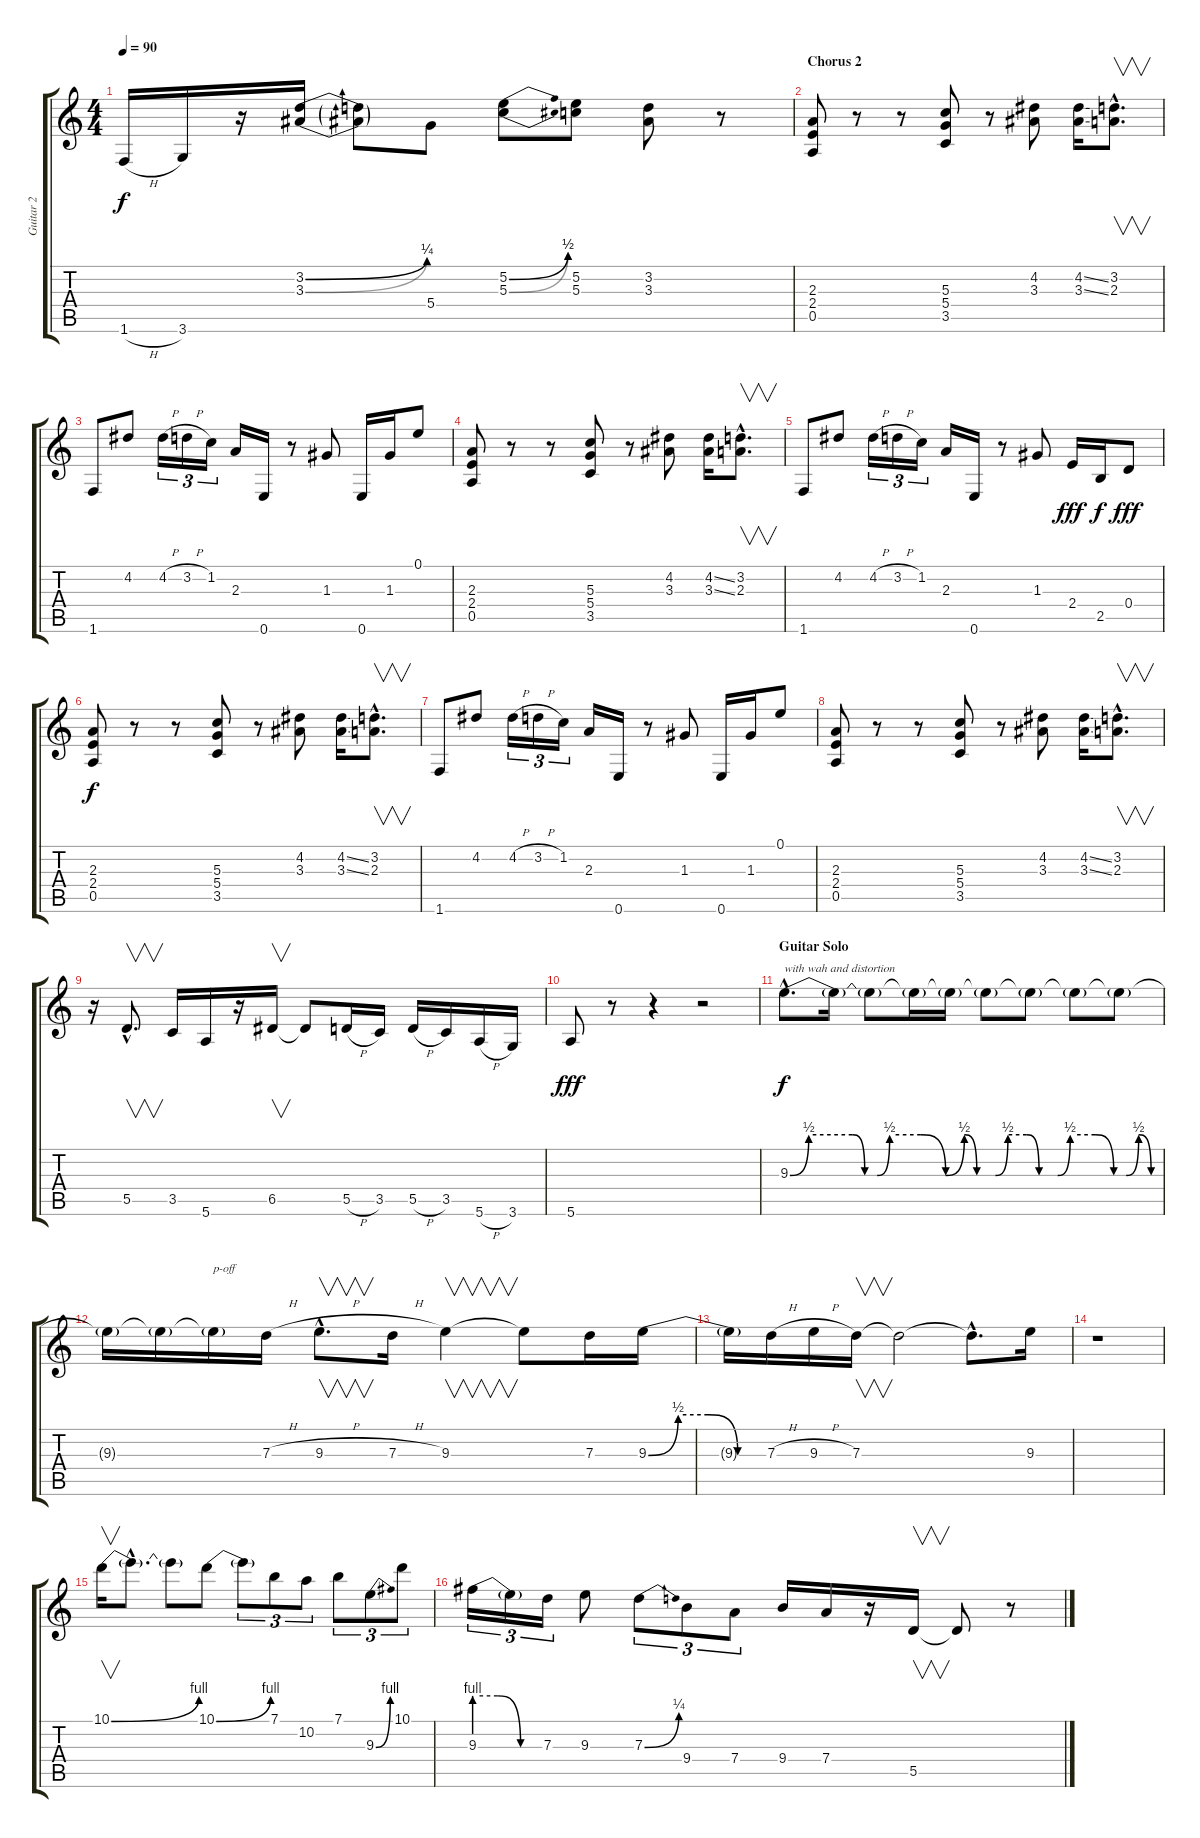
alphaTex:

\track ("Guitar 2" "Guitar 2") {instrument electricguitarclean}
\staff {score tabs}
\tuning (E4 B3 G3 D3 A2 E2) {hide}
\ts (4 4)
\tempo 90
\clef g2
\ks c
1.6{h}.16{dy f} 3.6.16 r.16 (3.2{be (bend 0 0 60 1)} 3.3{be (bend 0 0 60 1)}).16 (3.2{t} 3.3{t}).8 5.4.8 (5.2{be (bend 0 0 60 2)} 5.3{be (bend 0 0 60 2)}).8 (5.2 5.3).8 (3.2 3.3).8 r.8 |
\section ("" "Chorus 2")
(2.3 2.4 0.5).8 r.8 r.8 (5.3 5.4 3.5).8 r.8 (4.2 3.3).8 (4.2{ss} 3.3{ss}).16 (3.2{hac} 2.3{hac}).8{v d} |
1.6.8 4.2.8 4.2{h}.16{tu (3 2)} 3.2{h}.16{tu (3 2)} 1.2.16{tu (3 2)} 2.3.16 0.6.16 r.8 1.3.8 0.6.16 1.3.16 0.1.8 |
(2.3 2.4 0.5).8 r.8 r.8 (5.3 5.4 3.5).8 r.8 (4.2 3.3).8 (4.2{ss} 3.3{ss}).16 (3.2{hac} 2.3{hac}).8{v d} |
1.6.8 4.2.8 4.2{h}.16{tu (3 2)} 3.2{h}.16{tu (3 2)} 1.2.16{tu (3 2)} 2.3.16 0.6.16 r.8 1.3.8 2.4.16{dy fff} 2.5.16{dy f} 0.4.8{dy fff} |
(2.3 2.4 0.5).8{dy f} r.8 r.8 (5.3 5.4 3.5).8 r.8 (4.2 3.3).8 (4.2{ss} 3.3{ss}).16 (3.2{hac} 2.3{hac}).8{v d} |
1.6.8 4.2.8 4.2{h}.16{tu (3 2)} 3.2{h}.16{tu (3 2)} 1.2.16{tu (3 2)} 2.3.16 0.6.16 r.8 1.3.8 0.6.16 1.3.16 0.1.8 |
(2.3 2.4 0.5).8 r.8 r.8 (5.3 5.4 3.5).8 r.8 (4.2 3.3).8 (4.2{ss} 3.3{ss}).16 (3.2{hac} 2.3{hac}).8{v d} |
r.16 5.5{hac}.8{v d} 3.5.16 5.6.16 r.16 6.5.16{v} 6.5{t}.8 5.5{h}.16 3.5.16 5.5{h}.16 3.5.16 5.6{h}.16 3.6.16 |
5.6.8{dy fff} r.8 r.4 r.2 |
\section ("" "Guitar Solo")
9.3{be (custom 0 0 3 2 10 2 12 0 14 0 16 2 21 2 25 0 28 2 30 0 33 0 35 2 38 2 40 0 43 0 45 2 49 2 52 0 54 0 56 2 58 0 60 0) hac}.8{d txt "with wah and distortion" dy f instrument distortionguitar} 9.3{t}.16 9.3{t}.8 9.3{t}.16 9.3{t}.16 9.3{t}.8 9.3{t}.8 9.3{t}.8 9.3{t}.8 |
9.3{t}.16{instrument distortionguitar} 9.3{t}.16 9.3{t}.16{txt "p-off"} 7.3{h}.16 9.3{h hac}.8{v d} 7.3{h}.16 9.3.4{v} 9.3{t}.8 7.3.16 9.3{be (custom 0 0 15 2 30 2 45 0 60 0)}.16 |
9.3{t}.16{instrument distortionguitar} 7.3{h}.16 9.3{h}.16 7.3.16{v} 7.3{t}.2 7.3{hac t}.8{d} 9.3.16 |
r.1 |
10.1{be (bend 0 0 60 4)}.16{v instrument distortionguitar} 10.1{hac t}.8{d} 10.1{t}.8 10.1{be (bend 0 0 60 4)}.8 10.1{t}.8{tu (3 2)} 7.1.8{tu (3 2)} 10.2.8{tu (3 2)} 7.1.8{tu (3 2)} 9.3{be (bend 0 0 60 4)}.8{tu (3 2)} 10.1.8{tu (3 2)} |
9.3{be (custom 0 4 20 4 40 0 60 0)}.16{tu (3 2) instrument distortionguitar} 9.3{t}.16{tu (3 2)} 7.3.16{tu (3 2)} 9.3.8 7.3{be (bend 0 0 60 1)}.8{tu (3 2)} 9.4.8{tu (3 2)} 7.4.8{tu (3 2)} 9.4.16 7.4.16 r.16 5.5.16{v} 5.5{t}.8 r.8
